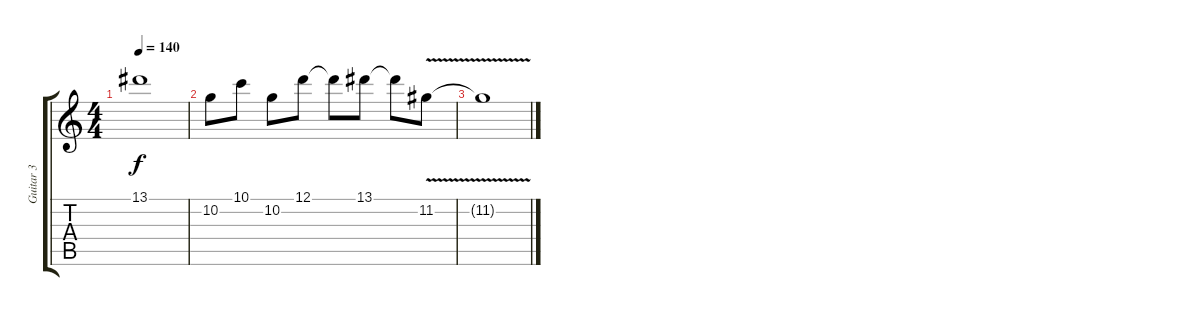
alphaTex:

\track ("Guitar 3" "Guitar 3") {instrument distortionguitar}
\staff {score tabs}
\tuning (D4 A3 F3 C3 G2 D2) {hide}
\ts (4 4)
\tempo 140
\clef g2
\ks c
13.1{t}.1{dy f} |
10.2.8 10.1.8 10.2.8 12.1.8 12.1{t}.8 13.1.8 13.1{t}.8 11.2{v}.8 |
11.2{t}.1
